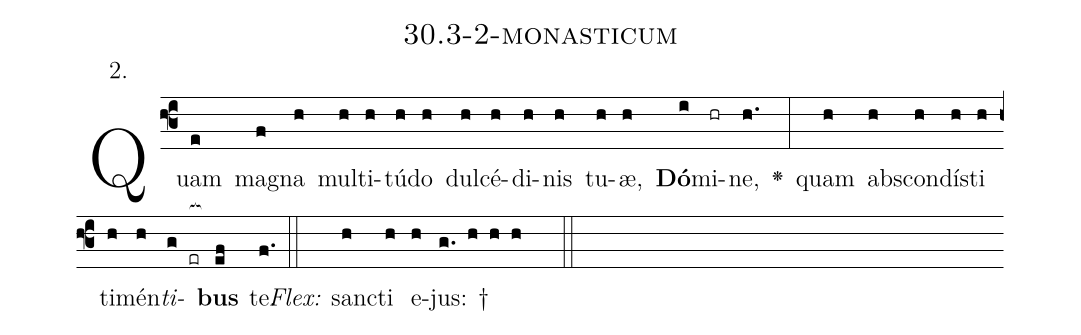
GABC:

name: 30.3-2-monasticum;
annotation: 2.;
%%
(f3)Quam(e) ma(f)gna(h) mul(h)ti(h)tú(h)do(h) dul(h)cé(h)di(h)nis(h) tu(h)æ,(h) <b>Dó</b>(i)mi(hr)ne,(h.) <v>\greheightstar</v>(:) quam(h) abs(h)con(h)dís(h)ti(h) ti(h)mén(h)<i>ti</i>(g er[ocb:1{])<b>bus</b>(ef[ocb:0}]) te.(f.) (::)
<i>Flex:</i>()  sanc(h)ti(h) e(h)jus: †(g. h h h  ::)

%E(h) u(h) o(h) u(g) a(ef) e.(f.) (::)
